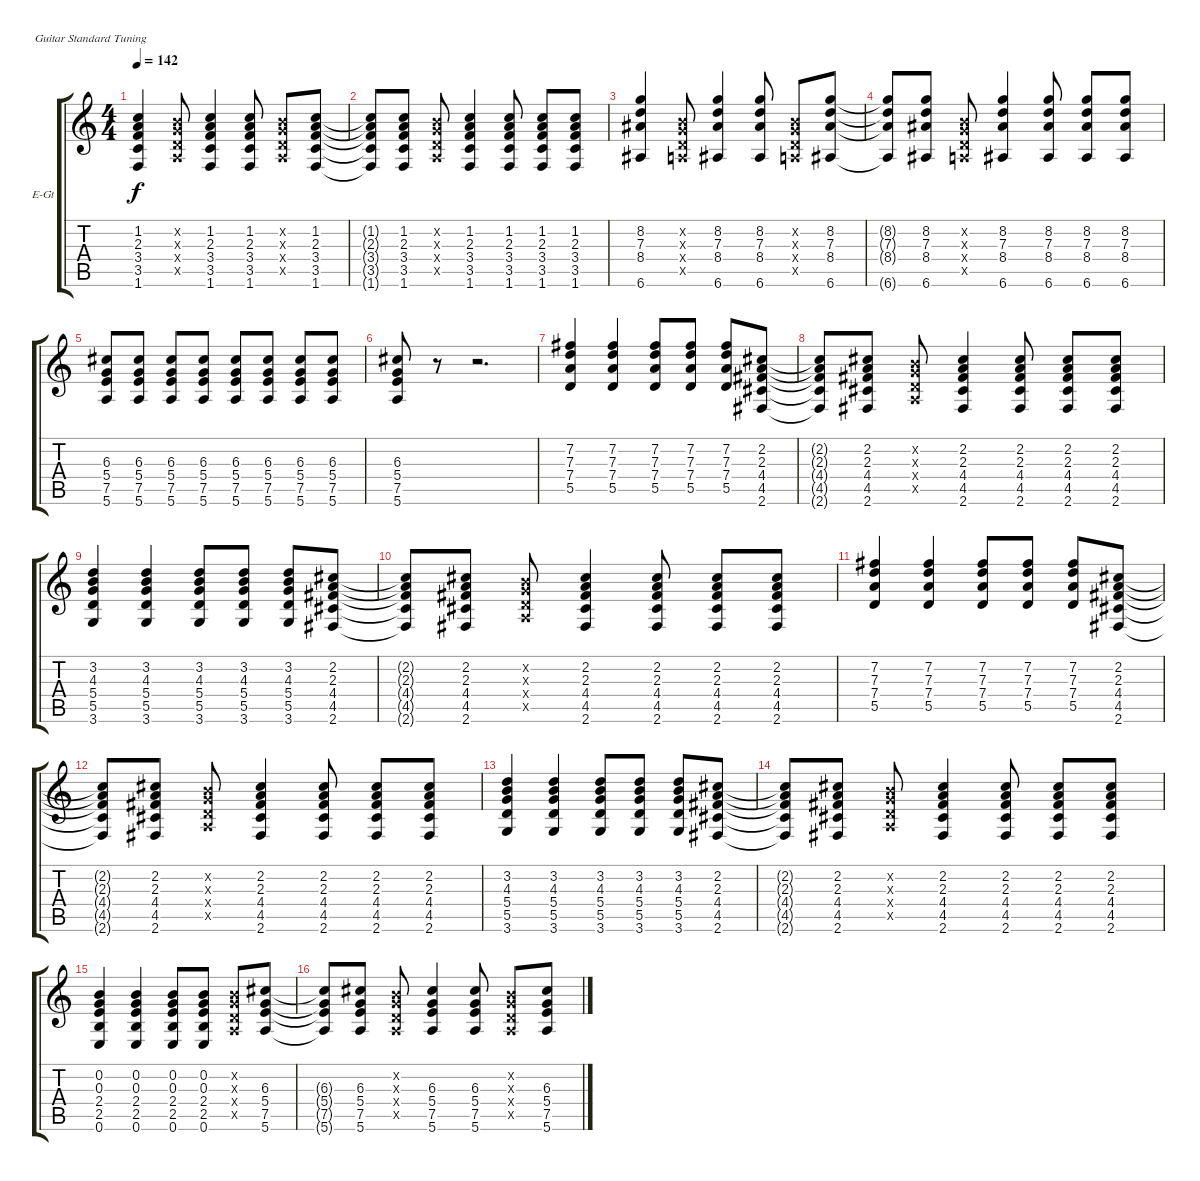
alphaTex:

\bracketExtendMode groupsimilarinstruments
\firstSystemTrackNameOrientation horizontal
\otherSystemsTrackNameOrientation horizontal
\track ("Gitar J" "E-Gt") {instrument electricguitarclean}
\staff {score tabs}
\tuning (E4 B3 G3 D3 A2 E2)
\ts (4 4)
\tempo 142
\clef g2
\scale
0.333333
\ks c
(1.2 2.3 3.4 3.5 1.6).4{dy f} (0.2{x} 0.3{x} 0.4{x} 0.5{x}).8 (1.2 2.3 3.4 3.5 1.6).4 (1.2 2.3 3.4 3.5 1.6).8 (0.2{x} 0.3{x} 0.4{x} 0.5{x}).8 (1.2 2.3 3.4 3.5 1.6).8 |
\scale
0.333333 (1.2{t} 2.3{t} 3.4{t} 3.5{t} 1.6{t}).8 (1.2 2.3 3.4 3.5 1.6).8 (0.2{x} 0.3{x} 0.4{x} 0.5{x}).8 (1.2 2.3 3.4 3.5 1.6).4 (1.2 2.3 3.4 3.5 1.6).8 (1.2 2.3 3.4 3.5 1.6).8 (1.2 2.3 3.4 3.5 1.6).8 |
\scale
0.333333 (8.2 7.3 8.4 6.6).4 (0.2{x} 0.3{x} 0.4{x} 0.5{x}).8 (8.2 7.3 8.4 6.6).4 (8.2 7.3 8.4 6.6).8 (0.2{x} 0.3{x} 0.4{x} 0.5{x}).8 (8.2 7.3 8.4 6.6).8 |
\scale
0.333333 (8.2{t} 7.3{t} 8.4{t} 6.6{t}).8 (8.2 7.3 8.4 6.6).8 (0.2{x} 0.3{x} 0.4{x} 0.5{x}).8 (8.2 7.3 8.4 6.6).4 (8.2 7.3 8.4 6.6).8 (8.2 7.3 8.4 6.6).8 (8.2 7.3 8.4 6.6).8 |
\scale
0.333333 (6.3 5.4 7.5 5.6).8 (6.3 5.4 7.5 5.6).8 (6.3 5.4 7.5 5.6).8 (6.3 5.4 7.5 5.6).8 (6.3 5.4 7.5 5.6).8 (6.3 5.4 7.5 5.6).8 (6.3 5.4 7.5 5.6).8 (6.3 5.4 7.5 5.6).8 |
\scale
0.333333 (6.3 5.4 7.5 5.6).8 r.8 r.2{d} |
\scale
0.333333 (7.2 7.3 7.4 5.5).4 (7.2 7.3 7.4 5.5).4 (7.2 7.3 7.4 5.5).8 (7.2 7.3 7.4 5.5).8 (7.2 7.3 7.4 5.5).8 (2.2 2.3 4.4 4.5 2.6).8 |
\scale
0.333333 (2.2{t} 2.3{t} 4.4{t} 4.5{t} 2.6{t}).8 (2.2 2.3 4.4 4.5 2.6).8 (0.2{x} 0.3{x} 0.4{x} 0.5{x}).8 (2.2 2.3 4.4 4.5 2.6).4 (2.2 2.3 4.4 4.5 2.6).8 (2.2 2.3 4.4 4.5 2.6).8 (2.2 2.3 4.4 4.5 2.6).8 |
\scale
0.333333 (3.2 4.3 5.4 5.5 3.6).4 (3.2 4.3 5.4 5.5 3.6).4 (3.2 4.3 5.4 5.5 3.6).8 (3.2 4.3 5.4 5.5 3.6).8 (3.2 4.3 5.4 5.5 3.6).8 (2.2 2.3 4.4 4.5 2.6).8 |
\scale
0.333333 (2.2{t} 2.3{t} 4.4{t} 4.5{t} 2.6{t}).8 (2.2 2.3 4.4 4.5 2.6).8 (0.2{x} 0.3{x} 0.4{x} 0.5{x}).8 (2.2 2.3 4.4 4.5 2.6).4 (2.2 2.3 4.4 4.5 2.6).8 (2.2 2.3 4.4 4.5 2.6).8 (2.2 2.3 4.4 4.5 2.6).8 |
\scale
0.333333 (7.2 7.3 7.4 5.5).4 (7.2 7.3 7.4 5.5).4 (7.2 7.3 7.4 5.5).8 (7.2 7.3 7.4 5.5).8 (7.2 7.3 7.4 5.5).8 (2.2 2.3 4.4 4.5 2.6).8 |
\scale
0.333333 (2.2{t} 2.3{t} 4.4{t} 4.5{t} 2.6{t}).8 (2.2 2.3 4.4 4.5 2.6).8 (0.2{x} 0.3{x} 0.4{x} 0.5{x}).8 (2.2 2.3 4.4 4.5 2.6).4 (2.2 2.3 4.4 4.5 2.6).8 (2.2 2.3 4.4 4.5 2.6).8 (2.2 2.3 4.4 4.5 2.6).8 |
\scale
0.333333 (3.2 4.3 5.4 5.5 3.6).4 (3.2 4.3 5.4 5.5 3.6).4 (3.2 4.3 5.4 5.5 3.6).8 (3.2 4.3 5.4 5.5 3.6).8 (3.2 4.3 5.4 5.5 3.6).8 (2.2 2.3 4.4 4.5 2.6).8 |
\scale
0.333333 (2.2{t} 2.3{t} 4.4{t} 4.5{t} 2.6{t}).8 (2.2 2.3 4.4 4.5 2.6).8 (0.2{x} 0.3{x} 0.4{x} 0.5{x}).8 (2.2 2.3 4.4 4.5 2.6).4 (2.2 2.3 4.4 4.5 2.6).8 (2.2 2.3 4.4 4.5 2.6).8 (2.2 2.3 4.4 4.5 2.6).8 |
\scale
0.333333 (0.2 0.3 2.4 2.5 0.6).4 (0.2 0.3 2.4 2.5 0.6).4 (0.2 0.3 2.4 2.5 0.6).8 (0.2 0.3 2.4 2.5 0.6).8 (0.2{x} 0.3{x} 0.4{x} 0.5{x}).8 (6.3 5.4 7.5 5.6).8 |
\scale
0.333333 (6.3{t} 5.4{t} 7.5{t} 5.6{t}).8 (6.3 5.4 7.5 5.6).8 (0.2{x} 0.3{x} 0.4{x} 0.5{x}).8 (6.3 5.4 7.5 5.6).4 (6.3 5.4 7.5 5.6).8 (0.2{x} 0.3{x} 0.4{x} 0.5{x}).8 (6.3 5.4 7.5 5.6).8
